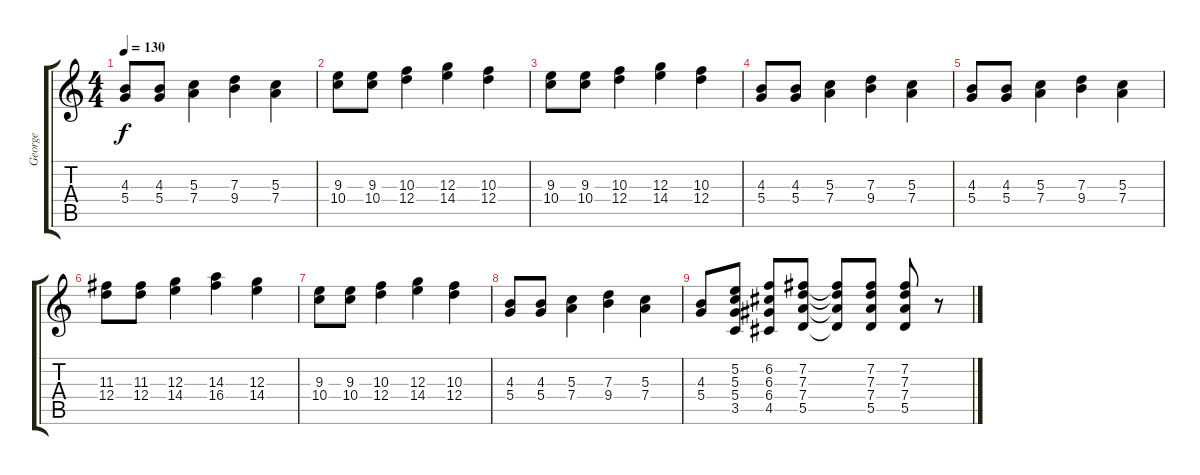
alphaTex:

\track ("George" "George") {instrument electricguitarclean}
\staff {score tabs}
\tuning (E4 B3 G3 D3 A2 E2) {hide}
\ts (4 4)
\tempo 130
\clef g2
\ks c
(4.3 5.4).8{dy f} (4.3 5.4).8 (5.3 7.4).4 (7.3 9.4).4 (5.3 7.4).4 |
(9.3 10.4).8 (9.3 10.4).8 (10.3 12.4).4 (12.3 14.4).4 (10.3 12.4).4 |
(9.3 10.4).8 (9.3 10.4).8 (10.3 12.4).4 (12.3 14.4).4 (10.3 12.4).4 |
(4.3 5.4).8 (4.3 5.4).8 (5.3 7.4).4 (7.3 9.4).4 (5.3 7.4).4 |
(4.3 5.4).8 (4.3 5.4).8 (5.3 7.4).4 (7.3 9.4).4 (5.3 7.4).4 |
(11.3 12.4).8 (11.3 12.4).8 (12.3 14.4).4 (14.3 16.4).4 (12.3 14.4).4 |
(9.3 10.4).8 (9.3 10.4).8 (10.3 12.4).4 (12.3 14.4).4 (10.3 12.4).4 |
(4.3 5.4).8 (4.3 5.4).8 (5.3 7.4).4 (7.3 9.4).4 (5.3 7.4).4 |
(4.3 5.4).8 (5.2 5.3 5.4 3.5).8 (6.2 6.3 6.4 4.5).8 (7.2 7.3 7.4 5.5).8 (7.2{t} 7.3{t} 7.4{t} 5.5{t}).8 (7.2 7.3 7.4 5.5).8 (7.2 7.3 7.4 5.5).8 r.8
